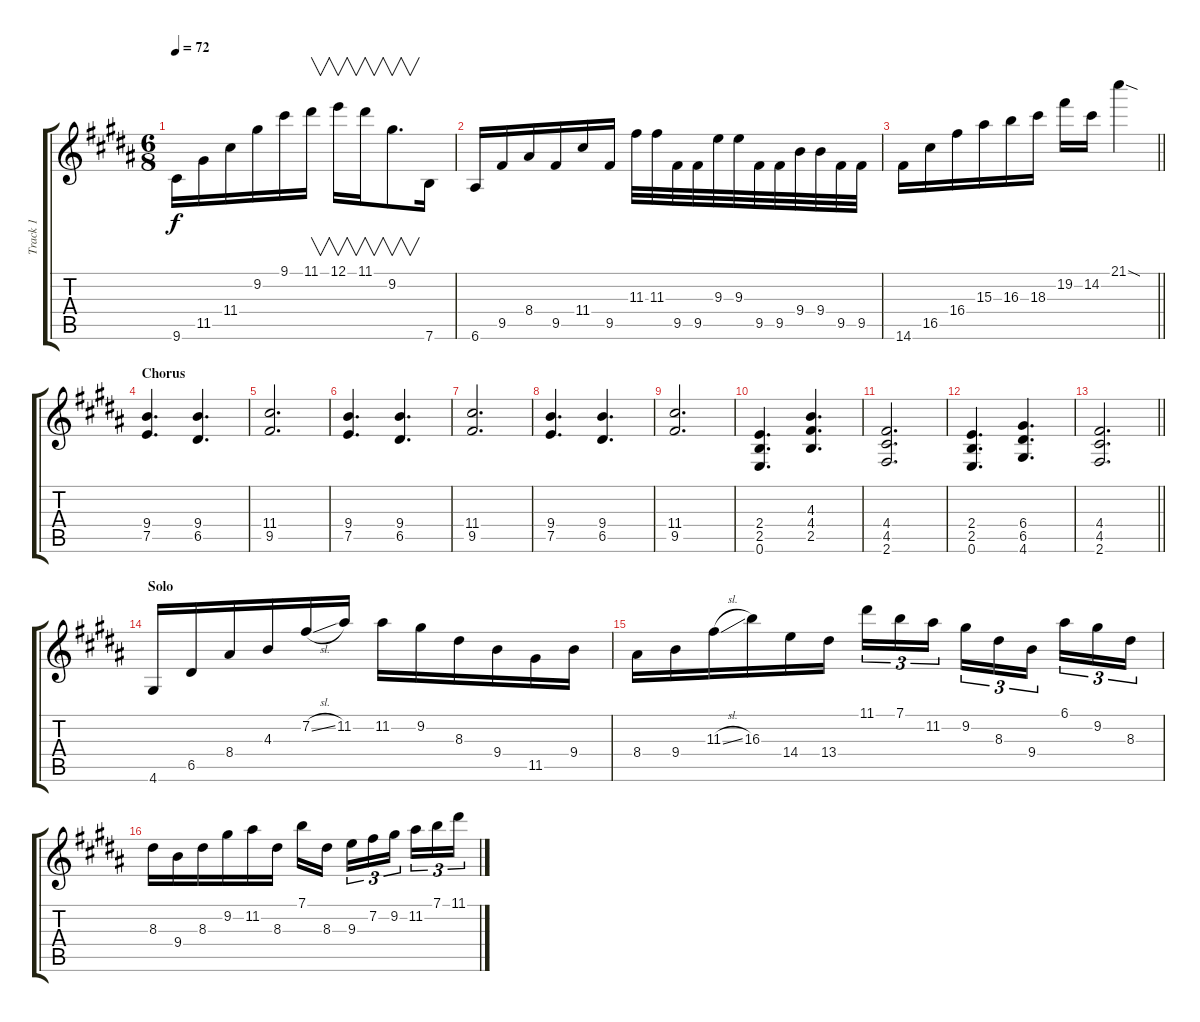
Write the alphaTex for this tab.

\track ("Track 1" "Track 1") {instrument acousticguitarsteel}
\staff {score tabs}
\tuning (E4 B3 G3 D3 A2 E2) {hide}
\ts (6 8)
\tempo 72
\clef g2
\ks b
9.6.16{dy f} 11.5.16 11.4.16 9.2.16 9.1.16 11.1.16{v} 12.1.16{v} 11.1.16{v} 9.2.8{v d} 7.6.16 |
6.6.16 9.5.16 8.4.16 9.5.16 11.4.16 9.5.16 11.3.32 11.3.32 9.5.32 9.5.32 9.3.32 9.3.32 9.5.32 9.5.32 9.4.32 9.4.32 9.5.32 9.5.32 |
\barLineRight lightlight
14.6.16 16.5.16 16.4.16 15.3.16 16.3.16 18.3.16 19.2.16 14.2.16 21.1{sod}.4 |
\section ("" "Chorus")
(9.4 7.5).4{d} (9.4 6.5).4{d} |
(11.4 9.5).2{d} |
(9.4 7.5).4{d} (9.4 6.5).4{d} |
(11.4 9.5).2{d} |
(9.4 7.5).4{d} (9.4 6.5).4{d} |
(11.4 9.5).2{d} |
(2.4 2.5 0.6).4{d} (4.3 4.4 2.5).4{d} |
(4.4 4.5 2.6).2{d} |
(2.4 2.5 0.6).4{d} (6.4 6.5 4.6).4{d} |
\barLineRight lightlight
(4.4 4.5 2.6).2{d} |
\section ("" "Solo")
4.6.16 6.5.16 8.4.16 4.3.16 7.2{sl}.16 11.2.16 11.2.16 9.2.16 8.3.16 9.4.16 11.5.16 9.4.16 |
8.4.16 9.4.16 11.3{sl}.16 16.3.16 14.4.16 13.4.16 11.1.16{tu (3 2)} 7.1.16{tu (3 2)} 11.2.16{tu (3 2) beam splitsecondary} 9.2.16{tu (3 2)} 8.3.16{tu (3 2)} 9.4.16{tu (3 2) beam splitsecondary} 6.1.16{tu (3 2)} 9.2.16{tu (3 2)} 8.3.16{tu (3 2)} |
8.3.16 9.4.16 8.3.16 9.2.16 11.2.16 8.3.16 7.1.16 8.3.16{beam splitsecondary} 9.3.16{tu (3 2)} 7.2.16{tu (3 2)} 9.2.16{tu (3 2) beam splitsecondary} 11.2.16{tu (3 2)} 7.1.16{tu (3 2)} 11.1.16{tu (3 2)}
